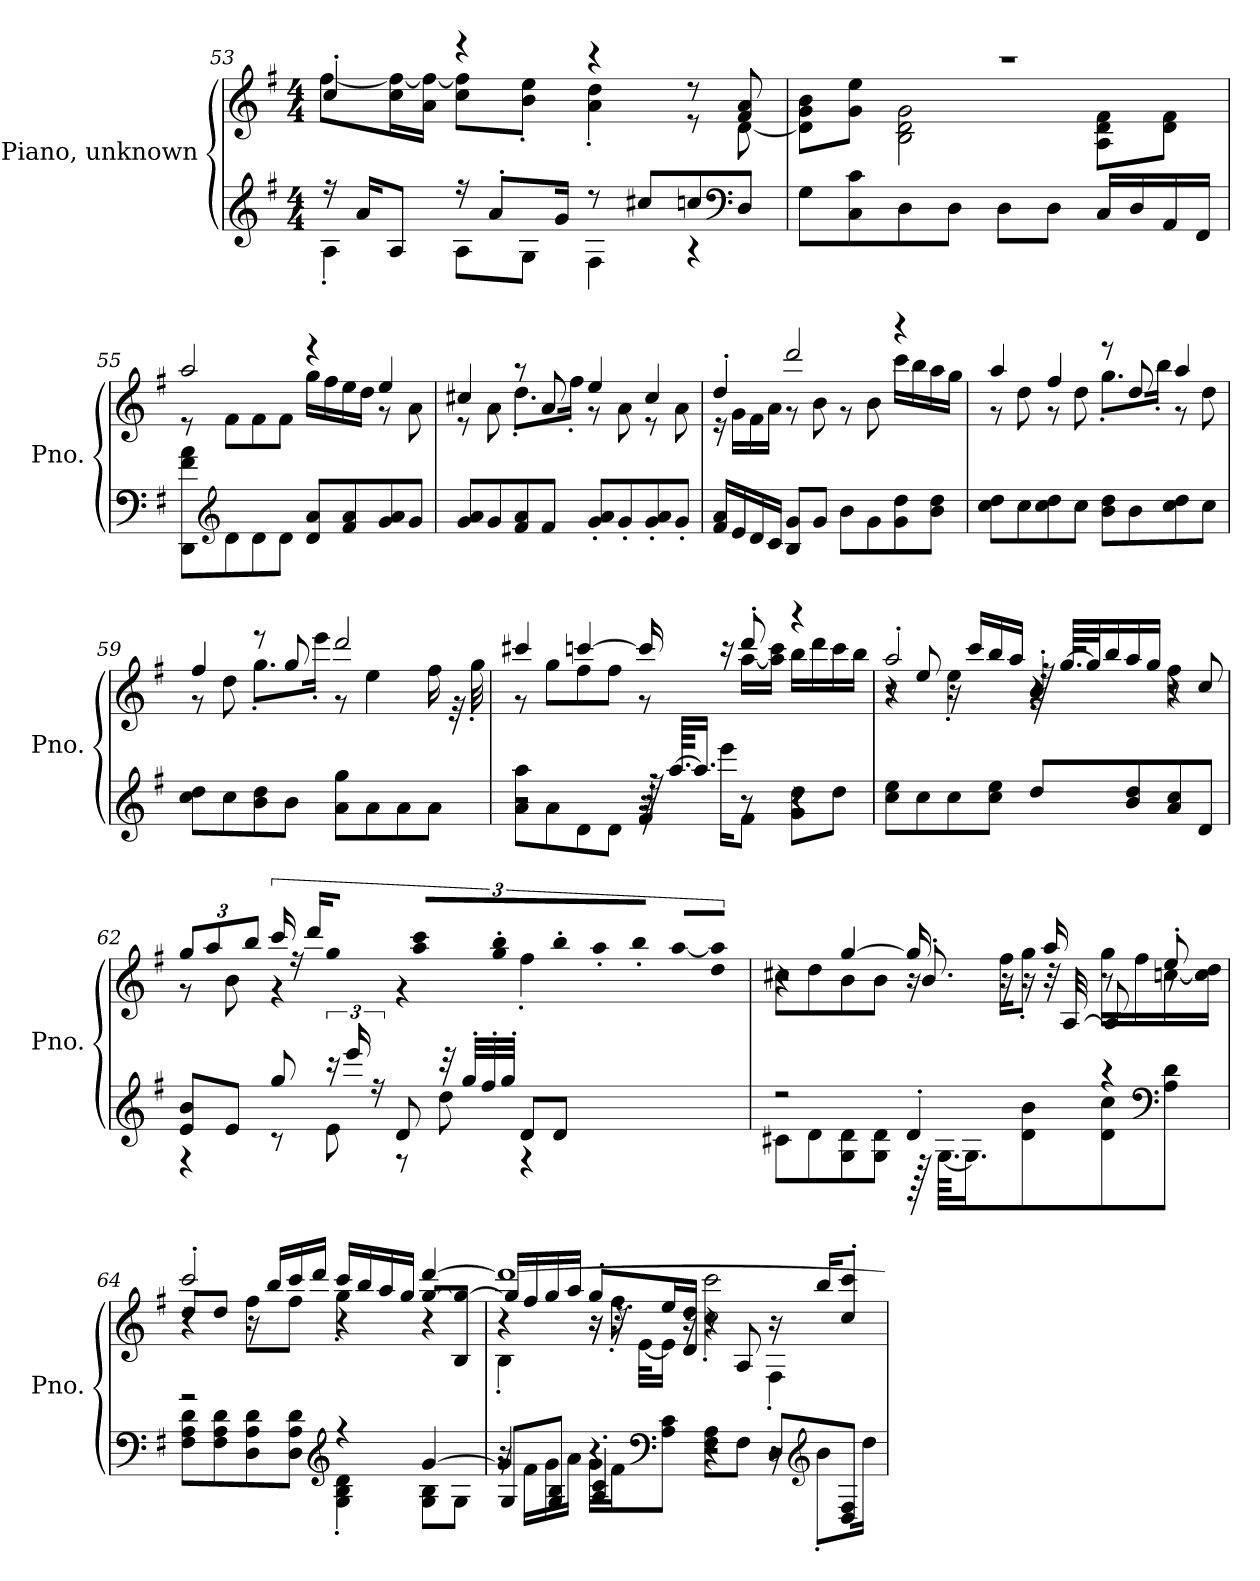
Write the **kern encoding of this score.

**kern	**kern
*part1	*part1
*staff2	*staff1
*I"Piano, unknown	*
*I'Pno.	*
!!LO:LB:g=z
*clefG2	*clefG2
*k[f#]	*k[f#]
*M4/4	*M4/4
=53	=53
*^	*^
16r	4A'\	4cc'/	[8ff#\L
16a/KL	.	.	.
8A/J	.	.	16cc\ 16ff#\_L
.	.	.	16a\ 16ff#\_JJ
16r	8A\L	4r	8cc\ 8ff#\]L
8a'/L	.	.	.
.	8G\J	.	8b\' 8ee\'J
16g/Jk	.	.	.
8r	4F#\	4r	4a\' 4dd\'
8cc#X/L	.	.	.
8ccn/	4r	8r	8r
*clefF4	*	*	*
8D/J	.	8f#/ 8a/	[8d\
*v	*v	*	*
=54	=54	=54
8G\L	1r	8d\] 8g\ 8b\L
8C\ 8c\	.	8g\ 8ee\J
8D\	.	2B\ 2d\ 2g\
8D\J	.	.
8D\L	.	.
8D\J	.	.
16C/LL	.	8A\ 8d\ 8f#\L
16D/	.	.
16AA/	.	8d\ 8f#\J
16FF#/JJ	.	.
=55	=55	=55
8DD\ 8f#\ 8a\L	2aa/	8r
*clefG2	*	*
8d\	.	8f#\L
8d\	.	8f#\
8d\J	.	8f#\J
8d/ 8a/L	4r	16gg\LL
.	.	16ff#\
8f#/ 8a/	.	16ee\
.	.	16dd\JJ
8g/ 8a/	4ee/	8r
8g/J	.	8a\
!!LO:PB:g=z	!!
=56	=56	=56
8g/ 8a/L	4cc#X/	8r
8g/	.	8a\
8f#/ 8a/	8r	8.dd'\L
8f#/J	8a/	.
.	.	16ff#'\Jk
8g/' 8a/'L	4ee/	8r
8g'/	.	8a\
8g/' 8a/'	4cc#/	8r
8g'/J	.	8a\
=57	=57	=57
16f#/ 16a/LL	4dd'/	16r
16e/	.	16g\LL
16d/	.	16f#\
16c/JJ	.	16a\JJ
8B/ 8g/L	2ddd/	8r
8g/J	.	8b\
8b\L	.	8r
8g\	.	8b\
8g\ 8dd\	4r	16ccc\LL
.	.	16bb\
8b\ 8dd\J	.	16aa\
.	.	16gg\JJ
=58	=58	=58
8cc\ 8dd\L	4aa/	8r
8cc\	.	8dd\
8cc\ 8dd\	4ff#/	8r
8cc\J	.	8dd\
8b\ 8dd\L	8r	8.gg'\L
8b\	8dd/	.
.	.	16bb'\Jk
8cc\ 8dd\	4aa/	8r
8cc\J	.	8dd\
!!LO:LB:g=z	!!
=59	=59	=59
8cc\ 8dd\L	4ff#/	8r
8cc\	.	8dd\
8b\ 8dd\	8r	8.gg'\L
8b\J	8gg/	.
.	.	16eee'\Jk
8a\ 8gg\L	2ddd/	8r
8a\	.	4ee\
8a\	.	.
8a\J	.	16ff#\
.	.	32r
.	.	32gg'\
=60	=60	=60
*^	*	*
*	*^	*	*
2r	8a\ 8aa\L	2r	4ccc#X/	8r
.	8a\	.	.	8gg\L
.	8d\	.	[4cccn/	8ff#\
.	8d\J	.	.	8ff#\J
128r	16r	4f#'/	16ccc/]	8r
[64.aa/KKLL	.	.	.	.
16.aa/JJ]	.	.	.	.
.	16eee\KL	.	16r	.
8r	8f#\J	.	8ddd'/	[16aa\LL
.	.	.	.	16aa\] 16ccc\JJ
4r	8g\ 8dd\L	4r	4r	16bb\LL
.	.	.	.	16ddd\
.	8dd\J	.	.	16ccc\
.	.	.	.	16bb\JJ
*v	*v	*v	*	*
!!LO:LB:g=z
=61	=61	=61
*	*	*^
8cc\ 8ee\L	8r	4r	2aa'/
8cc\	8ee/	.	.
8cc\	16r	4ee'\	.
.	16ccc/LL	.	.
8cc\ 8ee\J	16bb/	.	.
.	16aa/JJ	.	.
8dd/L	128r	4r	4b'/
.	[64.gg/KLLL	.	.
.	32gg/J]	.	.
.	16bb/	.	.
8b/ 8dd/	16aa/	.	.
.	16gg/JJ	.	.
8a/ 8cc/	8r	4ff#\	4r
8d/J	8cc/	.	.
*	*v	*v	*v
=62	=62
*^	*
*	*	*Xbrackettup
*	*	*^
8e/ 8b/L	4r	12gg/L	8r
.	.	12aa/	.
8e/J	.	.	8b\
.	.	12bb/J	.
*	*	*brackettup	*
8gg/	8r	24ccc/	4r
.	.	24r	.
.	.	24ddd/KL	.
24r	8e\	8gg/J	.
24eee/	.	.	.
24r	.	.	.
8d/	8r	8aa/ 8ccc/L	4r
32r	8dd\	32gg/' 32bb/'LL	.
32gg'/LLL	.	32bb'/	.
32ff#'/	.	32aa'/	.
32gg'/JJJ	.	32bb'/JJJ	.
8d/L	4r	[8aa/L	4ff#'\
8d/J	.	8dd/ 8aa/]J	.
!!LO:LB:g=z
=63	=63	=63	=63
*	*	*	*^
2r	8c#X\L	4r	8cc#X\L	2r
.	8d\	.	8dd\	.
.	8G\ 8d\	[4gg/	8b\	.
.	8G\ 8d\J	.	8b\J	.
4d'/	128r	16gg/]	16r	8.b'/
.	[64.G\KKLL	.	.	.
.	16.G\J]	.	.	.
.	.	16r	16ff#\KL	.
.	8d\ 8b\	16r	8gg'\J	.
.	.	16aa/	.	32r
.	.	.	.	[32A/
4r	8d\ 8cc\	8r	16gg\LL	8A/]
.	.	.	16ff#\	.
*clefF4	*	*	*	*
.	8A\ 8d\J	8ee'/	[16ccn\	8r
.	.	.	16cc\] 16dd\JJ	.
=64	=64	=64	=64	=64
2r	8F#\ 8A\ 8d\L	2ccc'/	4r	8dd/L
.	8F#\ 8A\ 8d\	.	.	8dd/J
.	8D\ 8A\ 8d\	.	8ff#\L	16r
.	.	.	.	16bb/LL
.	8D\ 8A\ 8d\J	.	8ff#\J	16ccc/
.	.	.	.	16ddd/JJ
*clefG2	*	*	*	*
4r	4G\' 4B\' 4d\'	4r	4gg'\	16ccc/LL
.	.	.	.	16bb/
.	.	.	.	16aa/
.	.	.	.	16gg/JJ
[4g/	8G\ 8B\L	[4ddd/	4r	[8gg/L
.	8G\J	.	.	8B/ 8gg/_J
!!LO:LB:g=z
=65	=65	=65	=65	=65
*	*^	*	*	*^
4g/]	16r	8G/L	1ddd_	4B'\	16gg/LL]	4r
.	16f#\LL	.	.	.	16ff#/	.
.	16g\	8G/ 8B/J	.	.	16gg/	.
.	16a\JJ	.	.	.	16aa/JJ	.
4r	16g\LL	4A/' 4c/'	.	16r	8gg'/L	16r
.	16f#\J	.	.	8.ff#'\	.	32r
.	.	.	.	.	.	[32e\KLL
*clefF4	*	*	*	*	*	*
.	8A\ 8c\J	.	.	.	16ee/L	16e\JJ]
.	.	.	.	.	16d/ 16dd/JJ	16r
2r	8F#\ 8A\L	4r	.	2cc\' 2ccc\'	8r	4r
.	8F#\J	.	.	.	8A/	.
.	16r	8D/L	.	.	16r	4F#'\
*clefG2	*	*	*	*	*	*
.	8b'\L	.	.	.	16bb/KL	.
.	.	8D/ 8F#/J	.	.	8cc/' 8ccc/'J	.
.	16dd\Jk	.	.	.	.	.
*v	*v	*v	*	*	*	*
*	*v	*v	*v	*v
=	=
*-	*-
